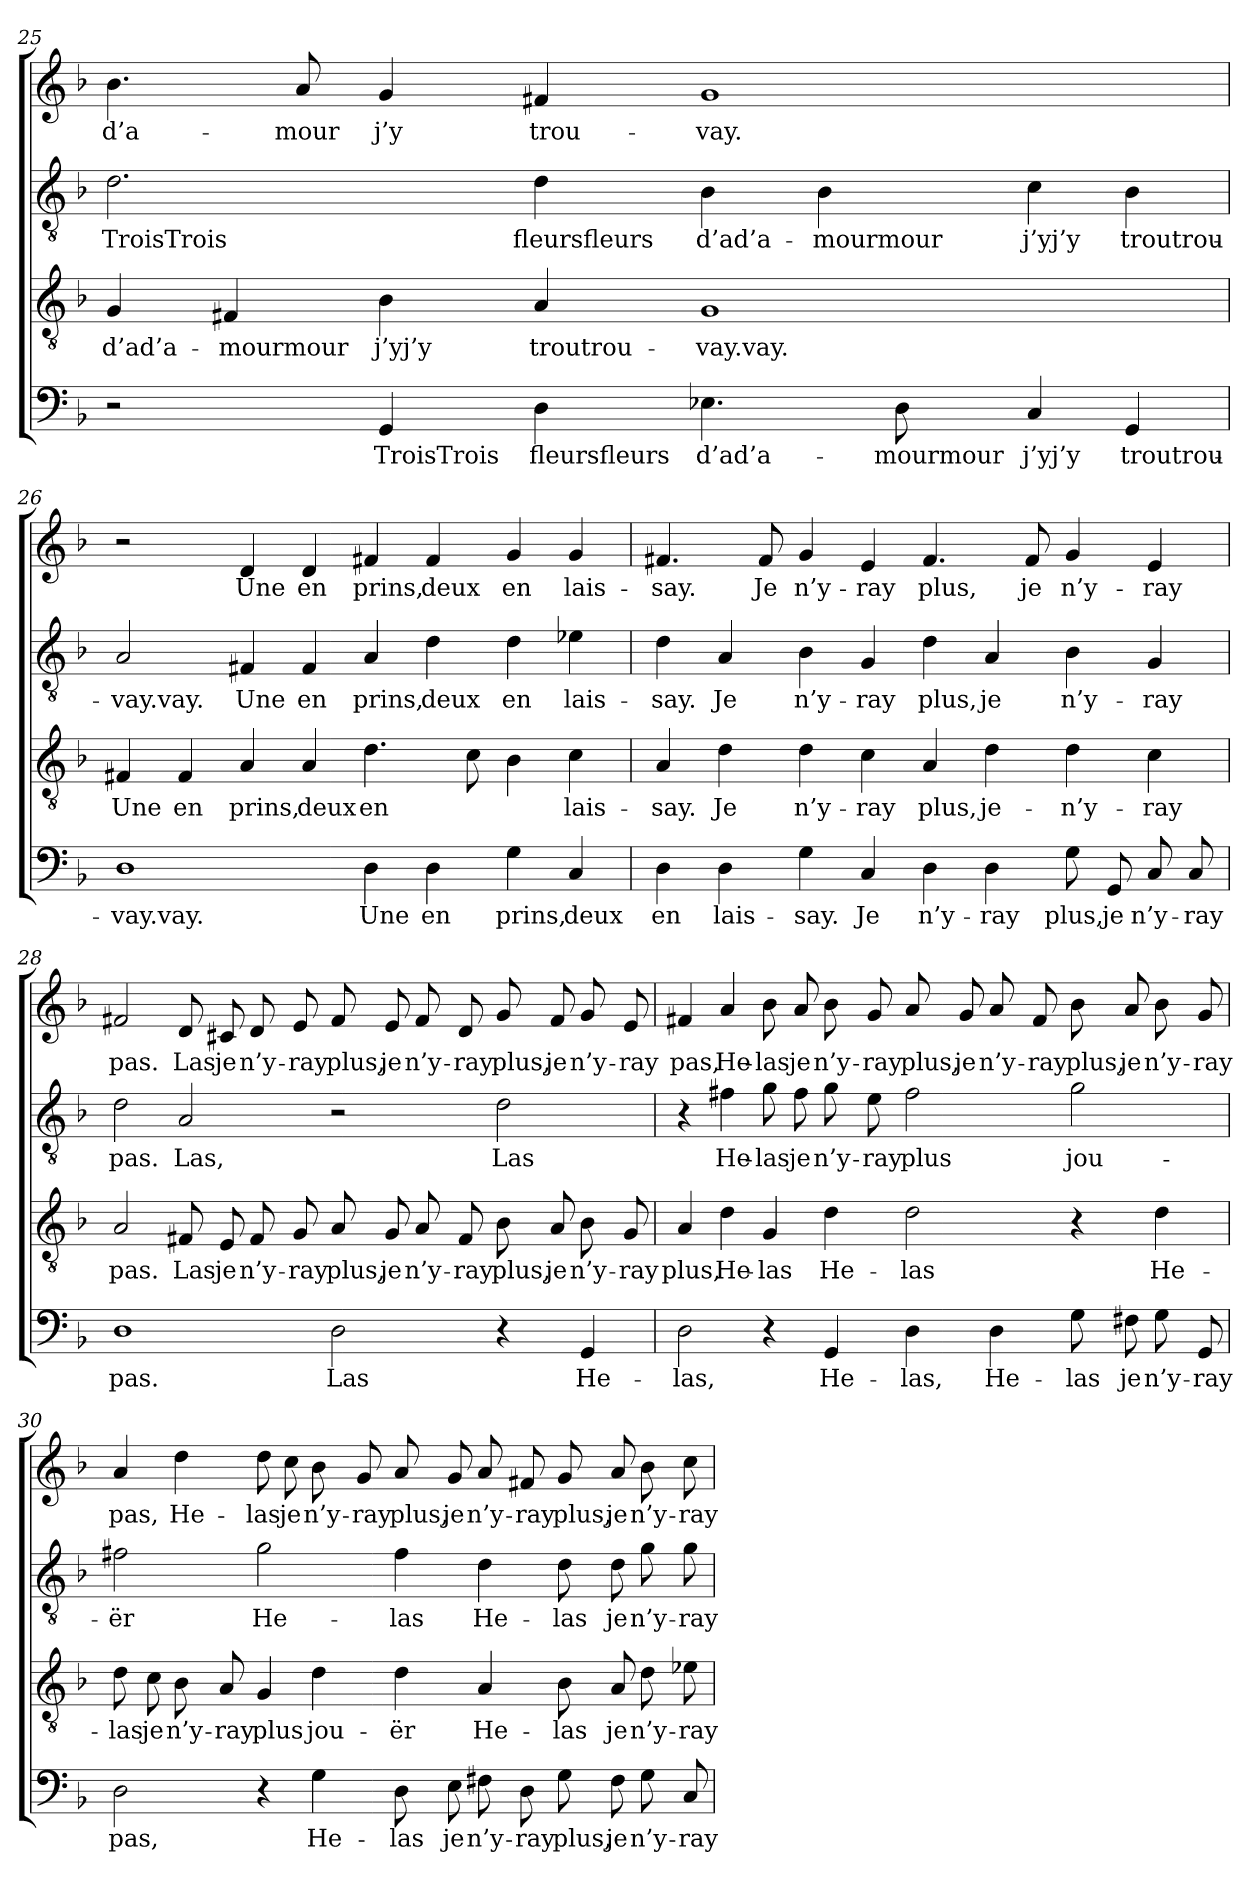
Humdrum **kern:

**kern	**text	**kern	**text	**kern	**text	**kern	**text
*part4	*part4	*part3	*part3	*part2	*part2	*part1	*part1
*staff4	*staff4	*staff3	*staff3	*staff2	*staff2	*staff1	*staff1
*clefF4	*	*clefGv2	*	*clefGv2	*	*clefG2	*
*k[b-]	*	*k[b-]	*	*k[b-]	*	*k[b-]	*
=25	=25	=25	=25	=25	=25	=25	=25
2r	.	4G	d’ad’a-	2.d	TroisTrois	4.b-	d’a-
.	.	4F#X	-mourmour	.	.	.	.
.	.	.	.	.	.	8a	-mour
4GG	TroisTrois	4B-	j’yj’y	.	.	4g	j’y
4D	fleursfleurs	4A	troutrou-	4d	fleursfleurs	4f#X	trou-
4.E-X	d’ad’a-	1G	-vay.vay.	4B-	d’ad’a-	1g	-vay.
.	.	.	.	4B-	-mourmour	.	.
8D	-mourmour	.	.	.	.	.	.
4C	j’yj’y	.	.	4c	j’yj’y	.	.
4GG	troutrou-	.	.	4B-	troutrou-	.	.
!!LO:LB:g=z
=26	=26	=26	=26	=26	=26	=26	=26
1D	-vay.vay.	4F#X	Une	2A	-vay.vay.	2r	.
.	.	4F#	en	.	.	.	.
.	.	4A	prins,	4F#X	Une	4d	Une
.	.	4A	deux	4F#	en	4d	en
4D	Une	4.d	en	4A	prins,	4f#X	prins,
4D	en	.	.	4d	deux	4f#	deux
.	.	8c	.	.	.	.	.
4G	prins,	4B-	.	4d	en	4g	en
4C	deux	4c	lais-	4e-X	lais-	4g	lais-
=27	=27	=27	=27	=27	=27	=27	=27
4D	en	4A	-say.	4d	-say.	4.f#X	-say.
4D	lais-	4d	Je	4A	Je	.	.
.	.	.	.	.	.	8f#	Je
4G	-say.	4d	n’y-	4B-	n’y-	4g	n’y-
4C	Je	4c	-ray	4G	-ray	4e	-ray
4D	n’y-	4A	plus,	4d	plus,	4.f#	plus,
4D	-ray	4d	je-	4A	je	.	.
.	.	.	.	.	.	8f#	je
8G	plus,	4d	-n’y-	4B-	n’y-	4g	n’y-
8GG	je	.	.	.	.	.	.
8C	n’y-	4c	-ray	4G	-ray	4e	-ray
8C	-ray	.	.	.	.	.	.
!!LO:PB:g=z
=28	=28	=28	=28	=28	=28	=28	=28
1D	pas.	2A	pas.	2d	pas.	2f#X	pas.
.	.	8F#X	Las	2A	Las,	8d	Las
.	.	8E	je	.	.	8c#X	je
.	.	8F#	n’y-	.	.	8d	n’y-
.	.	8G	-ray	.	.	8e	-ray
2D	Las	8A	plus,	2r	.	8f#	plus,
.	.	8G	je	.	.	8e	je
.	.	8A	n’y-	.	.	8f#	n’y-
.	.	8F#	-ray	.	.	8d	-ray
4r	.	8B-	plus,	2d	Las	8g	plus,
.	.	8A	je	.	.	8f#	je
4GG	He-	8B-	n’y-	.	.	8g	n’y-
.	.	8G	-ray	.	.	8e	-ray
=29	=29	=29	=29	=29	=29	=29	=29
2D	-las,	4A	plus,	4r	.	4f#X	pas,
.	.	4d	He-	4f#X	He-	4a	He-
4r	.	4G	-las	8g	-las	8b-	-las
.	.	.	.	8f#	je	8a	je
4GG	He-	4d	He-	8g	n’y-	8b-	n’y-
.	.	.	.	8e	-ray	8g	-ray
4D	-las,	2d	-las	2f#	plus	8a	plus,
.	.	.	.	.	.	8g	je
4D	He-	.	.	.	.	8a	n’y-
.	.	.	.	.	.	8f#	-ray
8G	-las	4r	.	2g	jou-	8b-	plus,
8F#X	je	.	.	.	.	8a	je
8G	n’y-	4d	He-	.	.	8b-	n’y-
8GG	-ray	.	.	.	.	8g	-ray
!!LO:LB:g=z
=30	=30	=30	=30	=30	=30	=30	=30
2D	pas,	8d	-las	2f#X	-ër	4a	pas,
.	.	8c	je	.	.	.	.
.	.	8B-	n’y-	.	.	4dd	He-
.	.	8A	-ray	.	.	.	.
4r	.	4G	plus	2g	He-	8dd	-las
.	.	.	.	.	.	8cc	je
4G	He-	4d	jou-	.	.	8b-	n’y-
.	.	.	.	.	.	8g	-ray
8D	-las	4d	-ër	4f#	-las	8a	plus,
8E	je	.	.	.	.	8g	je
8F#X	n’y-	4A	He-	4d	He-	8a	n’y-
8D	-ray	.	.	.	.	8f#X	-ray
8G	plus,	8B-	-las	8d	-las	8g	plus,
8F#	je	8A	je	8d	je	8a	je
8G	n’y-	8d	n’y-	8g	n’y-	8b-	n’y-
8C	-ray	8e-X	-ray	8g	-ray	8cc	-ray
=	=	=	=	=	=	=	=
*-	*-	*-	*-	*-	*-	*-	*-
